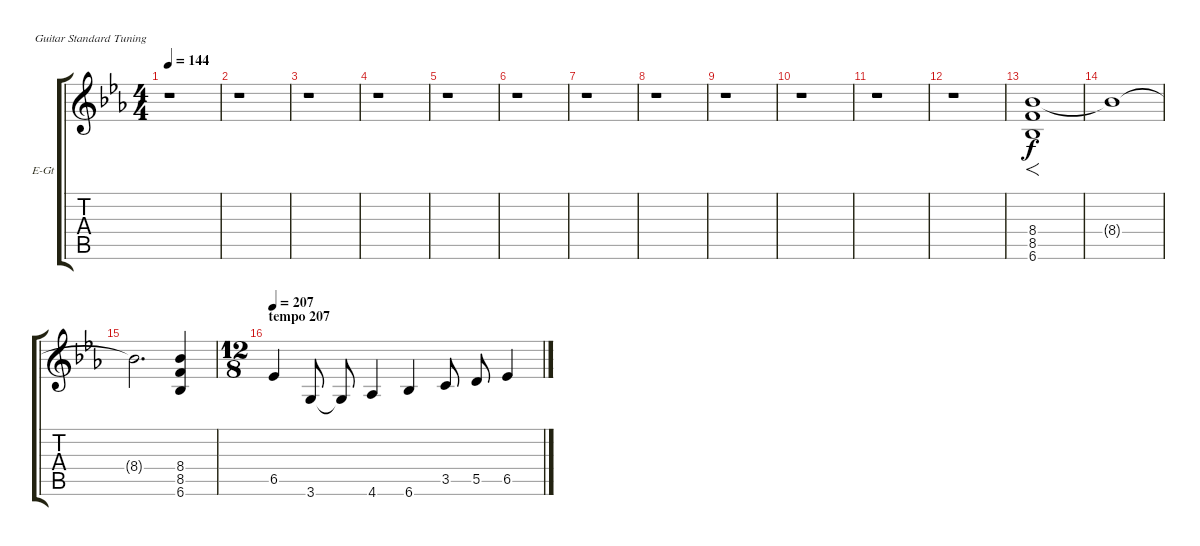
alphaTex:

\bracketExtendMode groupsimilarinstruments
\firstSystemTrackNameOrientation horizontal
\otherSystemsTrackNameOrientation horizontal
\track ("Gtr 4" "E-Gt") {instrument overdrivenguitar}
\staff {score tabs}
\tuning (E4 B3 G3 D3 A2 E2)
\ts (4 4)
\tempo 144
\clef g2
\ks eb
r.1{dy f} |
r.1 |
r.1 |
r.1 |
r.1 |
r.1 |
r.1 |
r.1 |
r.1 |
r.1 |
r.1 |
r.1 |
(8.4 8.5 6.6).1{f} |
8.4{t}.1 |
8.4{t}.2{d} (8.4 8.5 6.6).4 |
\ts (12 8)
\section ("" "tempo 207")
\tempo 207
6.5.4 3.6.8 3.6{t}.8 4.6.4 6.6.4 3.5.8 5.5.8 6.5.4
